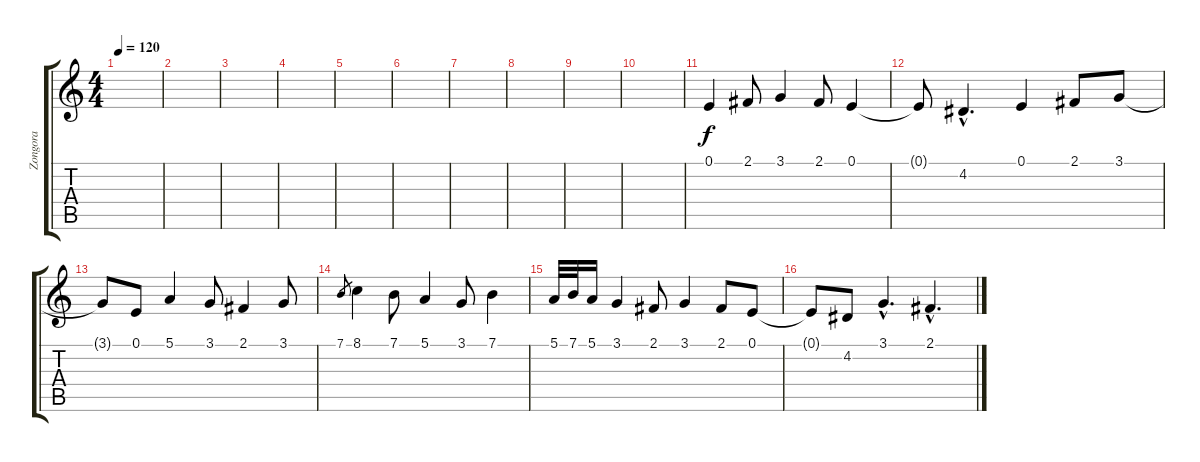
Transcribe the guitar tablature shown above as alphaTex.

\track ("Zongora" "Zongora") {instrument acousticgrandpiano}
\staff {score tabs}
\tuning (E4 B3 G3 D3 A2 E2) {hide}
\ts (4 4)
\tempo 120
\clef g2
\ks c
|
|
|
|
|
|
|
|
|
|
0.1.4 2.1.8 3.1.4 2.1.8 0.1.4 |
0.1{t}.8 4.2{hac}.4{d} 0.1.4 2.1.8 3.1.8 |
3.1{t}.8 0.1.8 5.1.4 3.1.8 2.1.4 3.1.8 |
7.1.8{gr} 8.1.4 7.1.8 5.1.4 3.1.8 7.1.4 |
5.1.32 7.1.32 5.1.16 3.1.4 2.1.8 3.1.4 2.1.8 0.1.8 |
0.1{t}.8 4.2.8 3.1{hac}.4{d} 2.1{hac}.4{d}
